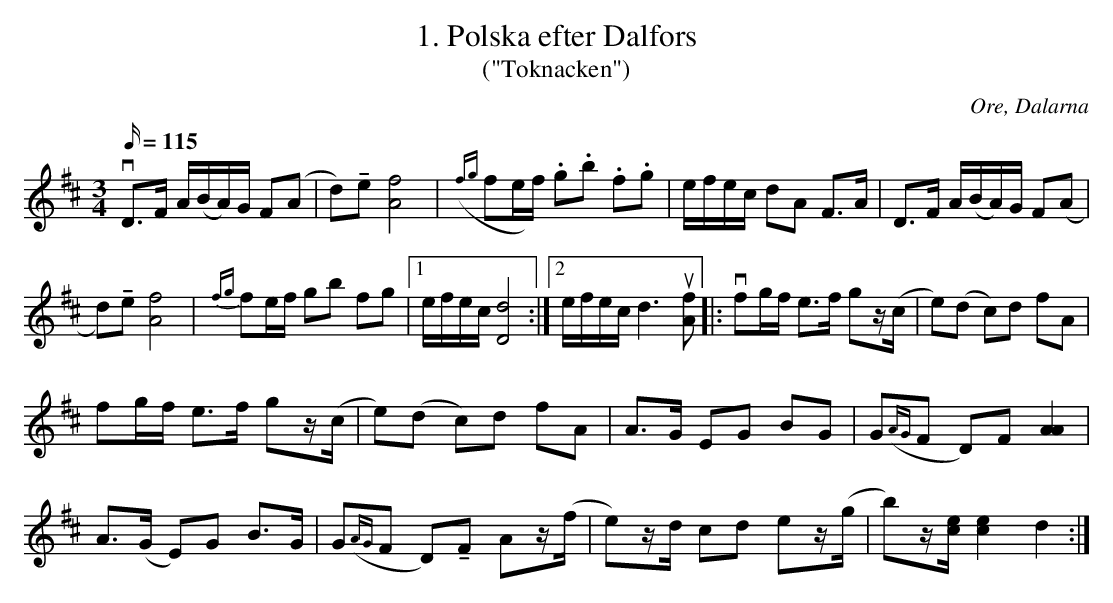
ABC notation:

X:1
T:1. Polska efter Dalfors
T:("Toknacken")
O:Ore, Dalarna
M:3/4
L:1/16
Q:115
K:D
vD3F A(BA)G F2(A2|d2)!tenuto!e2[fA]8|({fg}f2ef) .g2.b2 .f2.g2|efec d2A2 F3A|D3F A(BA)G F2(A2|
d2)!tenuto!e2[fA]8|{fg}f2ef g2b2 f2g2|1efec[dD]8:|2efecd6u[fA]2|:vf2gf e3f g2z(c|e2)(d2 c2)d2 f2A2|
f2gf e3f g2z(c|e2)(d2 c2)d2 f2A2|A3G E2G2 B2G2|G2({AG}F2 D2)F2 [AA]4|
A3(G E2)G2 B3G|G2({AG}F2 D2)!tenuto!F2 A2z(f|e2)zd c2d2 e2z(g|b2)z[ec] [ec]4 d4:|
